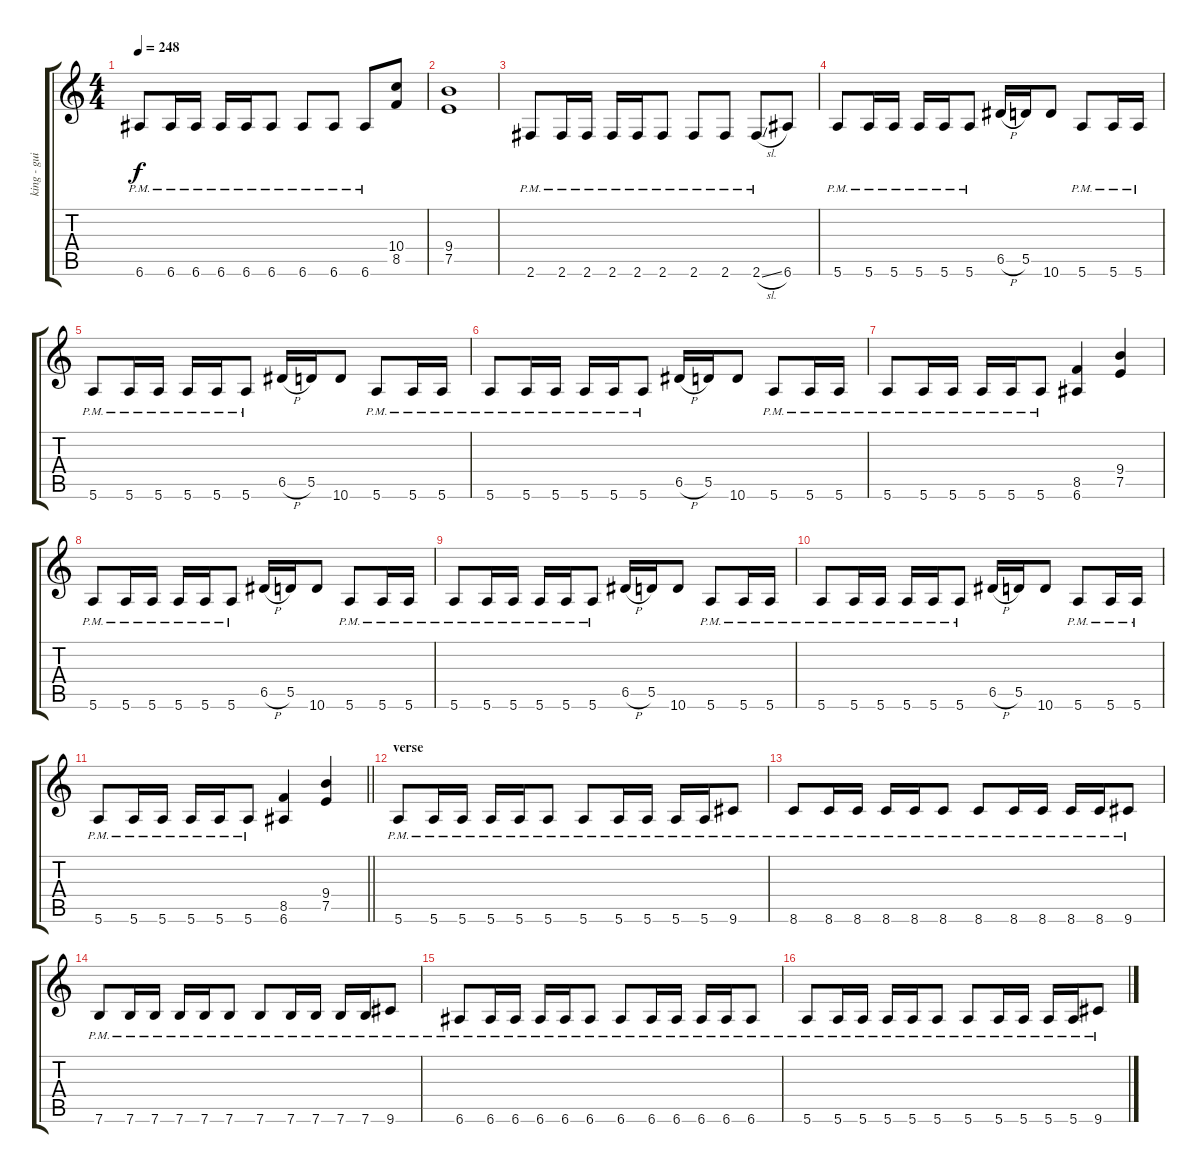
\track ("king - guitar" "king - gui") {instrument distortionguitar}
\staff {score tabs}
\tuning (E4 B3 G3 D3 A2 E2) {hide}
\ts (4 4)
\tempo 248
\clef g2
\ks c
6.6{pm}.8{dy f} 6.6{pm}.16 6.6{pm}.16 6.6{pm}.16 6.6{pm}.16 6.6{pm}.8 6.6{pm}.8 6.6{pm}.8 6.6{pm}.8 (10.4 8.5).8 |
(9.4 7.5).1 |
2.6{pm}.8 2.6{pm}.16 2.6{pm}.16 2.6{pm}.16 2.6{pm}.16 2.6{pm}.8 2.6{pm}.8 2.6{pm}.8 2.6{sl pm}.8 6.6.8 |
5.6{pm}.8 5.6{pm}.16 5.6{pm}.16 5.6{pm}.16 5.6{pm}.16 5.6{pm}.8 6.5{h}.16 5.5.16 10.6.8 5.6{pm}.8 5.6{pm}.16 5.6{pm}.16 |
5.6{pm}.8 5.6{pm}.16 5.6{pm}.16 5.6{pm}.16 5.6{pm}.16 5.6{pm}.8 6.5{h}.16 5.5.16 10.6.8 5.6{pm}.8 5.6{pm}.16 5.6{pm}.16 |
5.6{pm}.8 5.6{pm}.16 5.6{pm}.16 5.6{pm}.16 5.6{pm}.16 5.6{pm}.8 6.5{h}.16 5.5.16 10.6.8 5.6{pm}.8 5.6{pm}.16 5.6{pm}.16 |
5.6{pm}.8 5.6{pm}.16 5.6{pm}.16 5.6{pm}.16 5.6{pm}.16 5.6{pm}.8 (8.5 6.6).4 (9.4 7.5).4 |
5.6{pm}.8 5.6{pm}.16 5.6{pm}.16 5.6{pm}.16 5.6{pm}.16 5.6{pm}.8 6.5{h}.16 5.5.16 10.6.8 5.6{pm}.8 5.6{pm}.16 5.6{pm}.16 |
5.6{pm}.8 5.6{pm}.16 5.6{pm}.16 5.6{pm}.16 5.6{pm}.16 5.6{pm}.8 6.5{h}.16 5.5.16 10.6.8 5.6{pm}.8 5.6{pm}.16 5.6{pm}.16 |
5.6{pm}.8 5.6{pm}.16 5.6{pm}.16 5.6{pm}.16 5.6{pm}.16 5.6{pm}.8 6.5{h}.16 5.5.16 10.6.8 5.6{pm}.8 5.6{pm}.16 5.6{pm}.16 |
\barLineRight lightlight
5.6{pm}.8 5.6{pm}.16 5.6{pm}.16 5.6{pm}.16 5.6{pm}.16 5.6{pm}.8 (8.5 6.6).4 (9.4 7.5).4 |
\section ("" "verse")
5.6{pm}.8{volume 12 balance 16} 5.6{pm}.16 5.6{pm}.16 5.6{pm}.16 5.6{pm}.16 5.6{pm}.8 5.6{pm}.8 5.6{pm}.16 5.6{pm}.16 5.6{pm}.16 5.6{pm}.16 9.6{pm}.8 |
8.6{pm}.8 8.6{pm}.16 8.6{pm}.16 8.6{pm}.16 8.6{pm}.16 8.6{pm}.8 8.6{pm}.8 8.6{pm}.16 8.6{pm}.16 8.6{pm}.16 8.6{pm}.16 9.6{pm}.8 |
7.6{pm}.8 7.6{pm}.16 7.6{pm}.16 7.6{pm}.16 7.6{pm}.16 7.6{pm}.8 7.6{pm}.8 7.6{pm}.16 7.6{pm}.16 7.6{pm}.16 7.6{pm}.16 9.6{pm}.8 |
6.6{pm}.8 6.6{pm}.16 6.6{pm}.16 6.6{pm}.16 6.6{pm}.16 6.6{pm}.8 6.6{pm}.8 6.6{pm}.16 6.6{pm}.16 6.6{pm}.16 6.6{pm}.16 6.6{pm}.8 |
5.6{pm}.8 5.6{pm}.16 5.6{pm}.16 5.6{pm}.16 5.6{pm}.16 5.6{pm}.8 5.6{pm}.8 5.6{pm}.16 5.6{pm}.16 5.6{pm}.16 5.6{pm}.16 9.6{pm}.8
